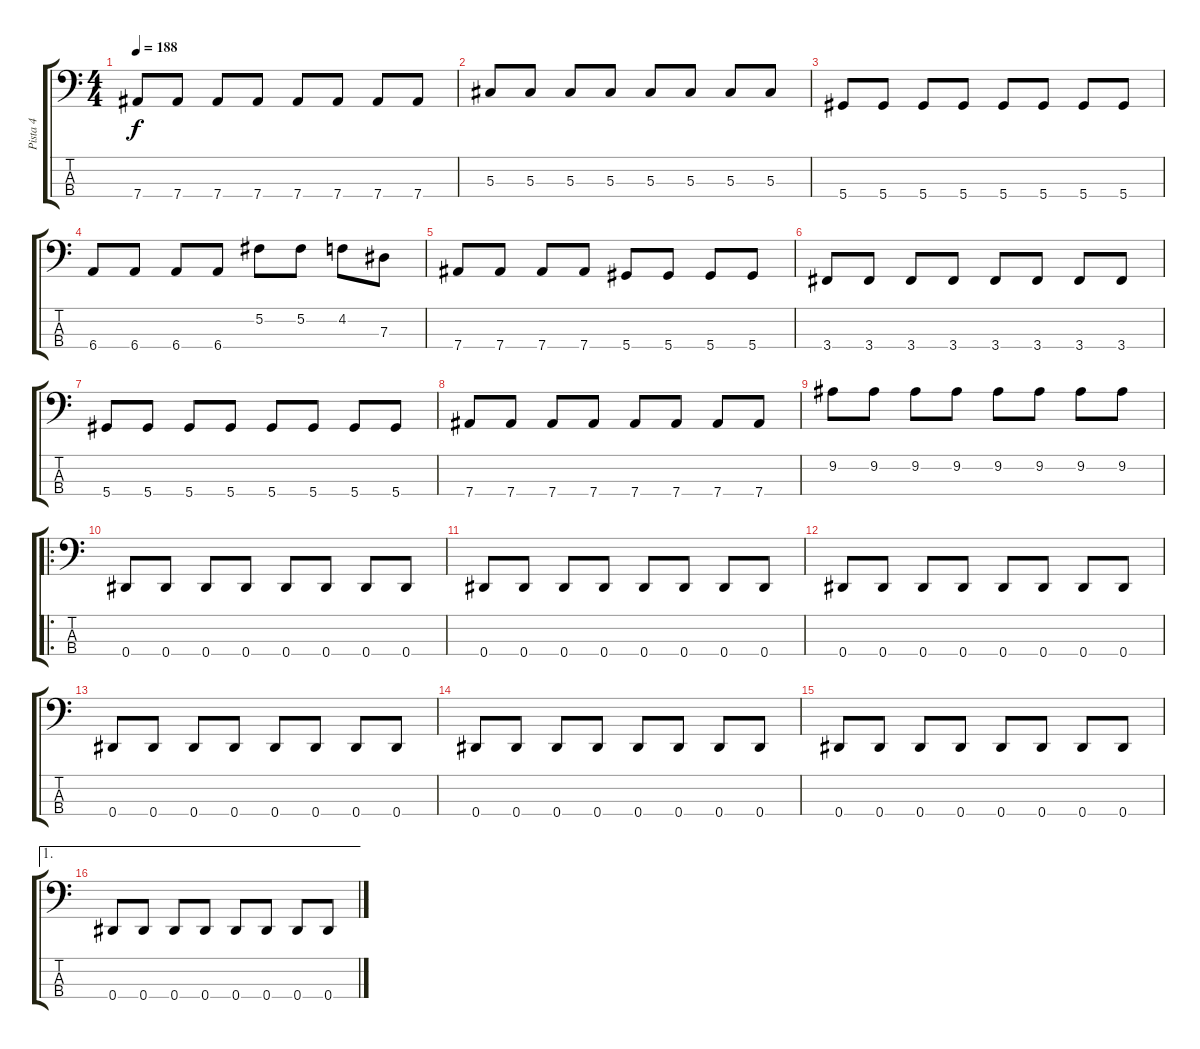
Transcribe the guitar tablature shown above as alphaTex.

\track ("Pista 4" "Pista 4") {instrument electricbassfinger}
\staff {score tabs}
\tuning (Gb2 Db2 Ab1 Eb1) {hide}
\ts (4 4)
\tempo 188
\clef f4
\ks c
7.4.8{dy f} 7.4.8 7.4.8 7.4.8 7.4.8 7.4.8 7.4.8 7.4.8 |
5.3.8 5.3.8 5.3.8 5.3.8 5.3.8 5.3.8 5.3.8 5.3.8 |
5.4.8 5.4.8 5.4.8 5.4.8 5.4.8 5.4.8 5.4.8 5.4.8 |
6.4.8 6.4.8 6.4.8 6.4.8 5.2.8 5.2.8 4.2.8 7.3.8 |
7.4.8 7.4.8 7.4.8 7.4.8 5.4.8 5.4.8 5.4.8 5.4.8 |
3.4.8 3.4.8 3.4.8 3.4.8 3.4.8 3.4.8 3.4.8 3.4.8 |
5.4.8 5.4.8 5.4.8 5.4.8 5.4.8 5.4.8 5.4.8 5.4.8 |
7.4.8 7.4.8 7.4.8 7.4.8 7.4.8 7.4.8 7.4.8 7.4.8 |
9.2.8 9.2.8 9.2.8 9.2.8 9.2.8 9.2.8 9.2.8 9.2.8 |
\ro
0.4.8 0.4.8 0.4.8 0.4.8 0.4.8 0.4.8 0.4.8 0.4.8 |
0.4.8 0.4.8 0.4.8 0.4.8 0.4.8 0.4.8 0.4.8 0.4.8 |
0.4.8 0.4.8 0.4.8 0.4.8 0.4.8 0.4.8 0.4.8 0.4.8 |
0.4.8 0.4.8 0.4.8 0.4.8 0.4.8 0.4.8 0.4.8 0.4.8 |
0.4.8 0.4.8 0.4.8 0.4.8 0.4.8 0.4.8 0.4.8 0.4.8 |
0.4.8 0.4.8 0.4.8 0.4.8 0.4.8 0.4.8 0.4.8 0.4.8 |
\ae 1
0.4.8 0.4.8 0.4.8 0.4.8 0.4.8 0.4.8 0.4.8 0.4.8
